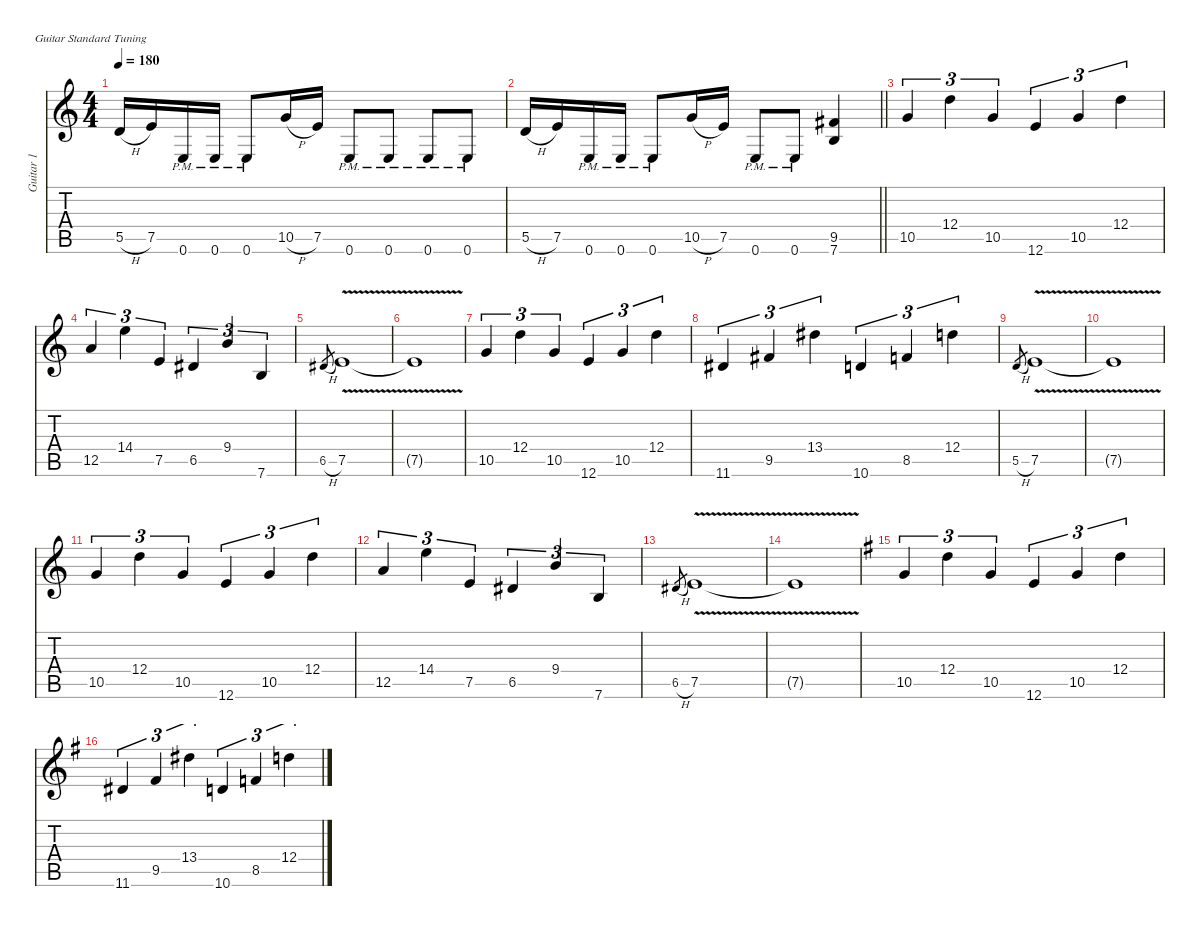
\defaultSystemsLayout 4
\hideDynamics
\bracketExtendMode nobrackets
\firstSystemTrackNameMode fullname
\otherSystemsTrackNameOrientation horizontal
\track ("Guitar 1" "dist.guit.") {defaultSystemsLayout 8 mute instrument distortionguitar}
\staff {score tabs}
\tuning (E4 B3 G3 D3 A2 E2)
\ts (4 4)
\tempo 180
\clef g2
\ks c
5.5{h}.16{dy f beam Up} 7.5.16{beam Up} 0.6{pm}.16{beam Up} 0.6{pm}.16{beam Up} 0.6{pm}.8{beam Up} 10.5{h}.16{beam Up} 7.5.16{beam Up} 0.6{pm}.8{beam Up} 0.6{pm}.8{beam Up} 0.6{pm}.8{beam Up} 0.6{pm}.8{beam Up} |
\barLineRight lightlight
5.5{h}.16{beam Up} 7.5.16{beam Up} 0.6{pm}.16{beam Up} 0.6{pm}.16{beam Up} 0.6{pm}.8{beam Up} 10.5{h}.16{beam Up} 7.5.16{beam Up} 0.6{pm}.8{beam Up} 0.6{pm}.8{beam Up} (9.5{acc #} 7.6).4{beam Up} |
10.5.4{tu (3 2) beam Up} 12.4.4{tu (3 2) beam Down} 10.5.4{tu (3 2) beam Up} 12.6.4{tu (3 2) beam Up} 10.5.4{tu (3 2) beam Up} 12.4.4{tu (3 2) beam Down} |
12.5.4{tu (3 2) beam Up} 14.4.4{tu (3 2) beam Down} 7.5.4{tu (3 2) beam Up} 6.5{acc #}.4{tu (3 2) beam Up} 9.4.4{tu (3 2) beam Up} 7.6.4{tu (3 2) beam Up} |
6.5{h acc #}.8{gr dy mf beam Up} 7.5{v}.1{dy f beam Up} |
7.5{v t}.1{beam Up} |
10.5.4{tu (3 2) beam Up} 12.4.4{tu (3 2) beam Down} 10.5.4{tu (3 2) beam Up} 12.6.4{tu (3 2) beam Up} 10.5.4{tu (3 2) beam Up} 12.4.4{tu (3 2) beam Down} |
11.6{acc #}.4{tu (3 2) beam Up} 9.5{acc #}.4{tu (3 2) beam Up} 13.4{acc #}.4{tu (3 2) beam Down} 10.6.4{tu (3 2) beam Up} 8.5.4{tu (3 2) beam Up} 12.4.4{tu (3 2) beam Down} |
5.5{h}.8{gr dy mf beam Up} 7.5{v}.1{dy f beam Up} |
7.5{v t}.1{beam Up} |
10.5.4{tu (3 2) beam Up} 12.4.4{tu (3 2) beam Down} 10.5.4{tu (3 2) beam Up} 12.6.4{tu (3 2) beam Up} 10.5.4{tu (3 2) beam Up} 12.4.4{tu (3 2) beam Down} |
12.5.4{tu (3 2) beam Up} 14.4.4{tu (3 2) beam Down} 7.5.4{tu (3 2) beam Up} 6.5{acc #}.4{tu (3 2) beam Up} 9.4.4{tu (3 2) beam Up} 7.6.4{tu (3 2) beam Up} |
6.5{h acc #}.8{gr dy mf beam Up} 7.5{v}.1{dy f beam Up} |
7.5{v t}.1{beam Up} |
\ks g
10.5{acc forcenatural}.4{tu (3 2) beam Up} 12.4{acc forcenatural}.4{tu (3 2) beam Down} 10.5{acc forcenatural}.4{tu (3 2) beam Up} 12.6{acc forcenatural}.4{tu (3 2) beam Up} 10.5{acc forcenatural}.4{tu (3 2) beam Up} 12.4{acc forcenatural}.4{tu (3 2) beam Down} |
11.6{acc #}.4{tu (3 2) beam Up} 9.5{acc #}.4{tu (3 2) beam Up} 13.4{acc #}.4{tu (3 2) beam Down} 10.6{acc forcenatural}.4{tu (3 2) beam Up} 8.5{acc forcenatural}.4{tu (3 2) beam Up} 12.4{acc forcenatural}.4{tu (3 2) beam Down}
